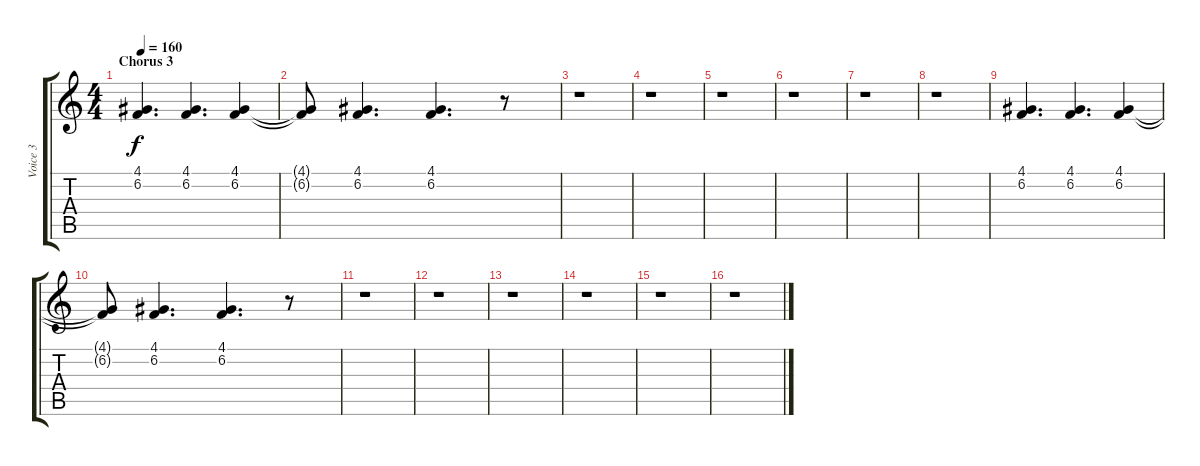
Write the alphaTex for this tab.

\track ("Voice 3" "Voice 3") {instrument tenorsax}
\staff {score tabs}
\tuning (E4 B3 G3 D3 A2 E2) {hide}
\ts (4 4)
\section ("" "Chorus 3")
\tempo 160
\clef g2
\ks c
(4.1 6.2).4{d dy f} (4.1 6.2).4{d} (4.1 6.2).4 |
(4.1{t} 6.2{t}).8 (4.1 6.2).4{d} (4.1 6.2).4{d} r.8 |
r.1 |
r.1 |
r.1 |
r.1 |
r.1 |
r.1 |
(4.1 6.2).4{d} (4.1 6.2).4{d} (4.1 6.2).4 |
(4.1{t} 6.2{t}).8 (4.1 6.2).4{d} (4.1 6.2).4{d} r.8 |
r.1 |
r.1 |
r.1 |
r.1 |
r.1 |
r.1
